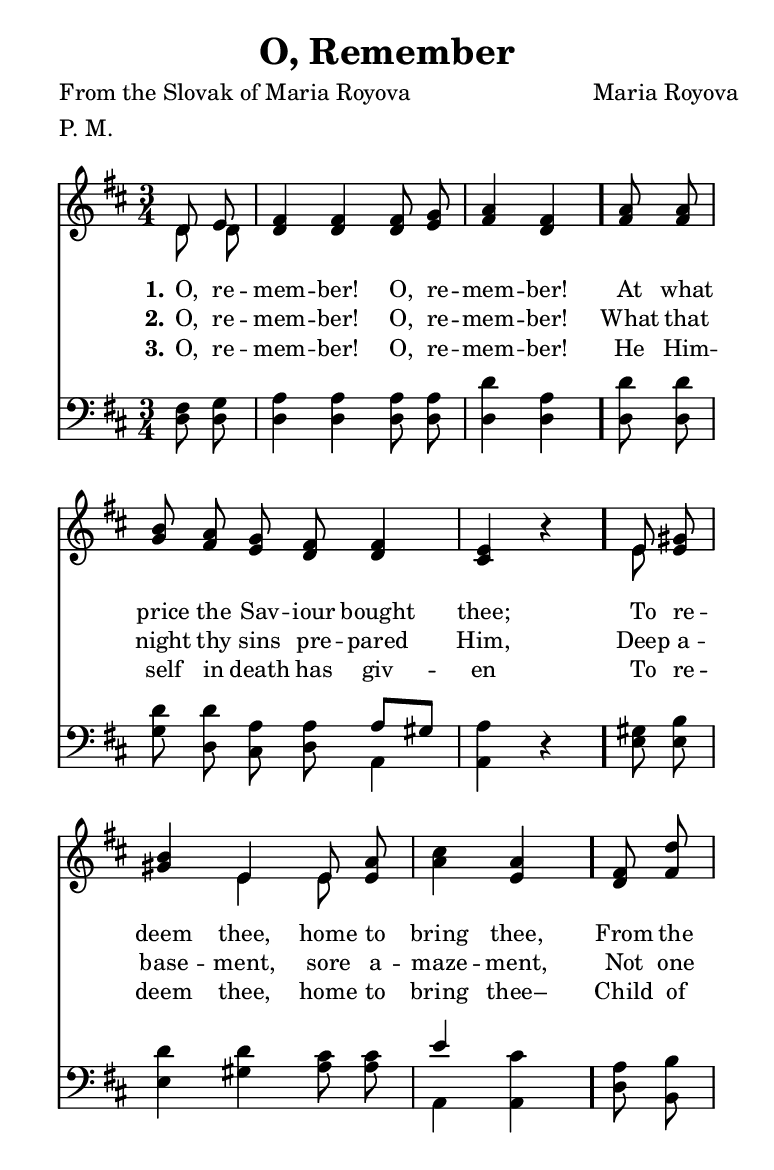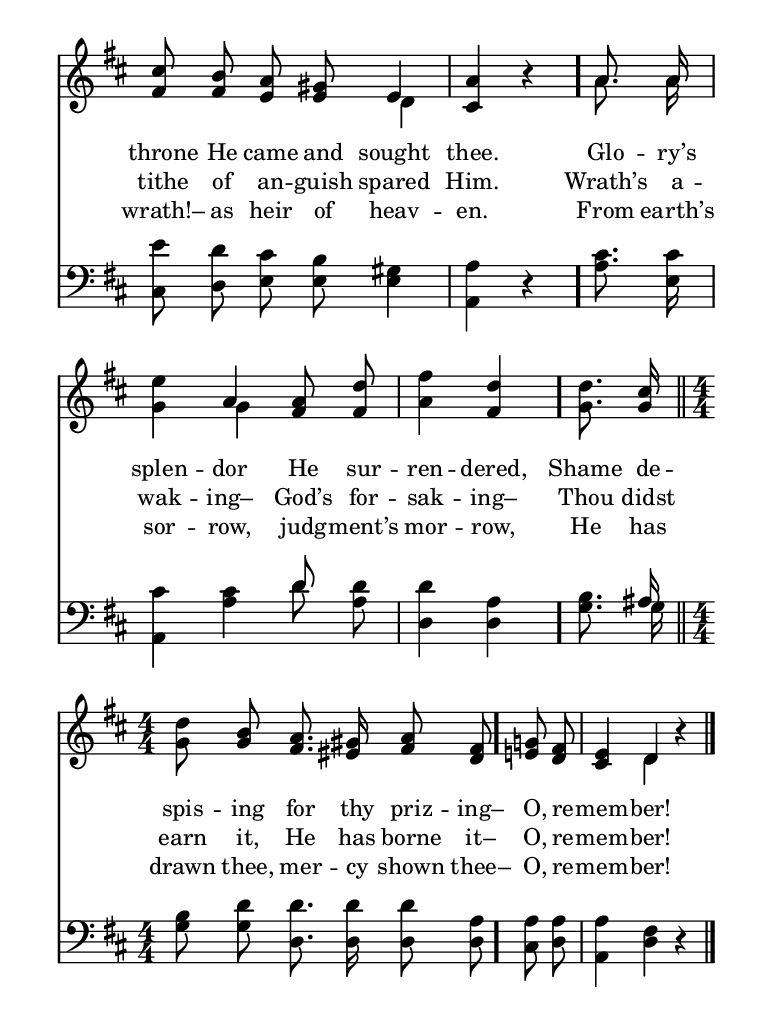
\include "common/global.ily"
\paper {
  \include "common/paper.ily"
}

\header{
  hymnnumber = "184"
  title = "O, Remember"
  tunename = ""
  meter = "P. M."
  poet = "From the Slovak of Maria Royova"
  composer = "Maria Royova"
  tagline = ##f
}

patternA = { d8 e | fis4 fis fis8 g | a4 fis }
patternB = { a8 a | b a g fis fis4 e c }
patternC = { d8. e16 | fis4 fis fis8 g | a4 fis }
patternD = { c8. c16 | \bar "||" \time 4/4 c8 c c8. c16 c8 c c c | c4 c c }

global = {
  \include "common/overrides.ily"
  \override Staff.TimeSignature.style = #'numbered % original has `c`
  \time 3/4
  \override Score.MetronomeMark.transparent = ##t % hide all fermata changes too
  \tempo 8=120
  \key d \major
  \partial 4
  \autoBeamOff
}

notesSoprano = {
\global
\relative c' {

  \changePitch \patternA { d e | fis fis fis g | a fis }
  \changePitch \patternB { a a | b a g fis fis e r }
  \changePitch \patternA { e gis b e, e a | cis a }
  \changePitch \patternB { fis d' | cis b a gis e | a r }
  \changePitch \patternC { a a | e' a, a d | fis d }
  \changePitch \patternD { d cis | d b a gis a fis g fis | e d r }

  \bar "|."

}
}

notesAlto = {
\global
\relative e' {

  \changePitch \patternA { d d | d d d e | fis d }
  \changePitch \patternB { fis fis | g fis e d d | cis r }
  \changePitch \patternA { e e | gis e e e | a e }
  \changePitch \patternB { d fis | fis fis e e d | cis r }
  \changePitch \patternC { a' a | g g fis fis | a fis }
  \changePitch \patternD { g g | g g fis eis fis d e d | cis d r }

}
}

notesTenor = {
\global
\relative a {

  \changePitch \patternA { fis g | a a a a | d a }
  d8 d | d d a a a[ gis] | a4 r
  \changePitch \patternA { gis b | d d cis cis | e cis }
  \changePitch \patternB { a b | e d cis b gis | a r }
  \changePitch \patternC { cis cis | cis cis d d | d a }
  \changePitch \patternD { b ais | b d d d d a a a | a fis r }

}
}

notesBass = {
\global
\relative f {

  \changePitch \patternA { d d | d d d d | d d }
  \changePitch \patternB { d d | g d cis d a | a r }
  \changePitch \patternA { e' e | e gis a a | a, a }
  \changePitch \patternB { d b | cis d e e e | a, r }
  \changePitch \patternC { a' e | a, a' d a | d, d }
  \changePitch \patternD { g g | g g d d d d cis d | a d r }

}
}

wordsA = \lyricmode {
\set stanza = "1."

O, re -- mem -- ber! O, re -- mem -- ber! \bar "."
At what price the Sav -- iour bought thee; \bar "."
To re -- deem thee, home to bring thee, \bar "."
From the throne He came and sought thee. \bar "."
Glo -- ry’s splen -- dor He sur -- ren -- dered, \bar "."
Shame de -- spis -- ing for thy priz -- ing– \bar "."
O, re -- mem -- ber! \bar "."

}

wordsB = \lyricmode {
\set stanza = "2."

O, re -- mem -- ber! O, re -- mem -- ber!
What that night thy sins pre -- pared Him,
Deep a -- base -- ment, sore a -- maze -- ment,
Not one tithe of an -- guish spared Him.
Wrath’s a -- wak -- ing– God’s for -- sak -- ing–
Thou didst earn it, He has borne it–
O, re -- mem -- ber!

}

wordsC = \lyricmode {
\set stanza = "3."

O, re -- mem -- ber! O, re -- mem -- ber!
He Him -- self in death has giv -- en
To re -- deem thee, home to bring thee–
Child of wrath!– as heir of heav -- en.
From earth’s sor -- row, judg -- ment’s mor -- row,
He has drawn thee, mer -- cy shown thee–
O, re -- mem -- ber!

}

\score {
  \context ChoirStaff <<
    \context Staff = upper <<
      \set Staff.autoBeaming = ##f
      \set ChoirStaff.systemStartDelimiter = #'SystemStartBar
      \set ChoirStaff.printPartCombineTexts = ##f
      \partcombine #'(2 . 9) \notesSoprano \notesAlto
      \context NullVoice = sopranos { \voiceOne << \notesSoprano >> }
      \context NullVoice = altos { \voiceTwo << \notesAlto >> }
      \context Lyrics = one   \lyricsto sopranos \wordsA
      \context Lyrics = two   \lyricsto sopranos \wordsB
      \context Lyrics = three \lyricsto sopranos \wordsC
    >>
    \context Staff = men <<
      \set Staff.autoBeaming = ##f
      \clef bass
      \set ChoirStaff.printPartCombineTexts = ##f
      \partcombine #'(2 . 9) \notesTenor \notesBass
      \context NullVoice = tenors { \voiceOne << \notesTenor >> }
      \context NullVoice = basses { \voiceTwo << \notesBass >> }
    >>
  >>
  \layout {
    \include "common/layout.ily"
  }
  \midi{
    \include "common/midi.ily"
  }
}

\version "2.19.49"  % necessary for upgrading to future LilyPond versions.

% vi:set et ts=2 sw=2 ai nocindent syntax=lilypond:
